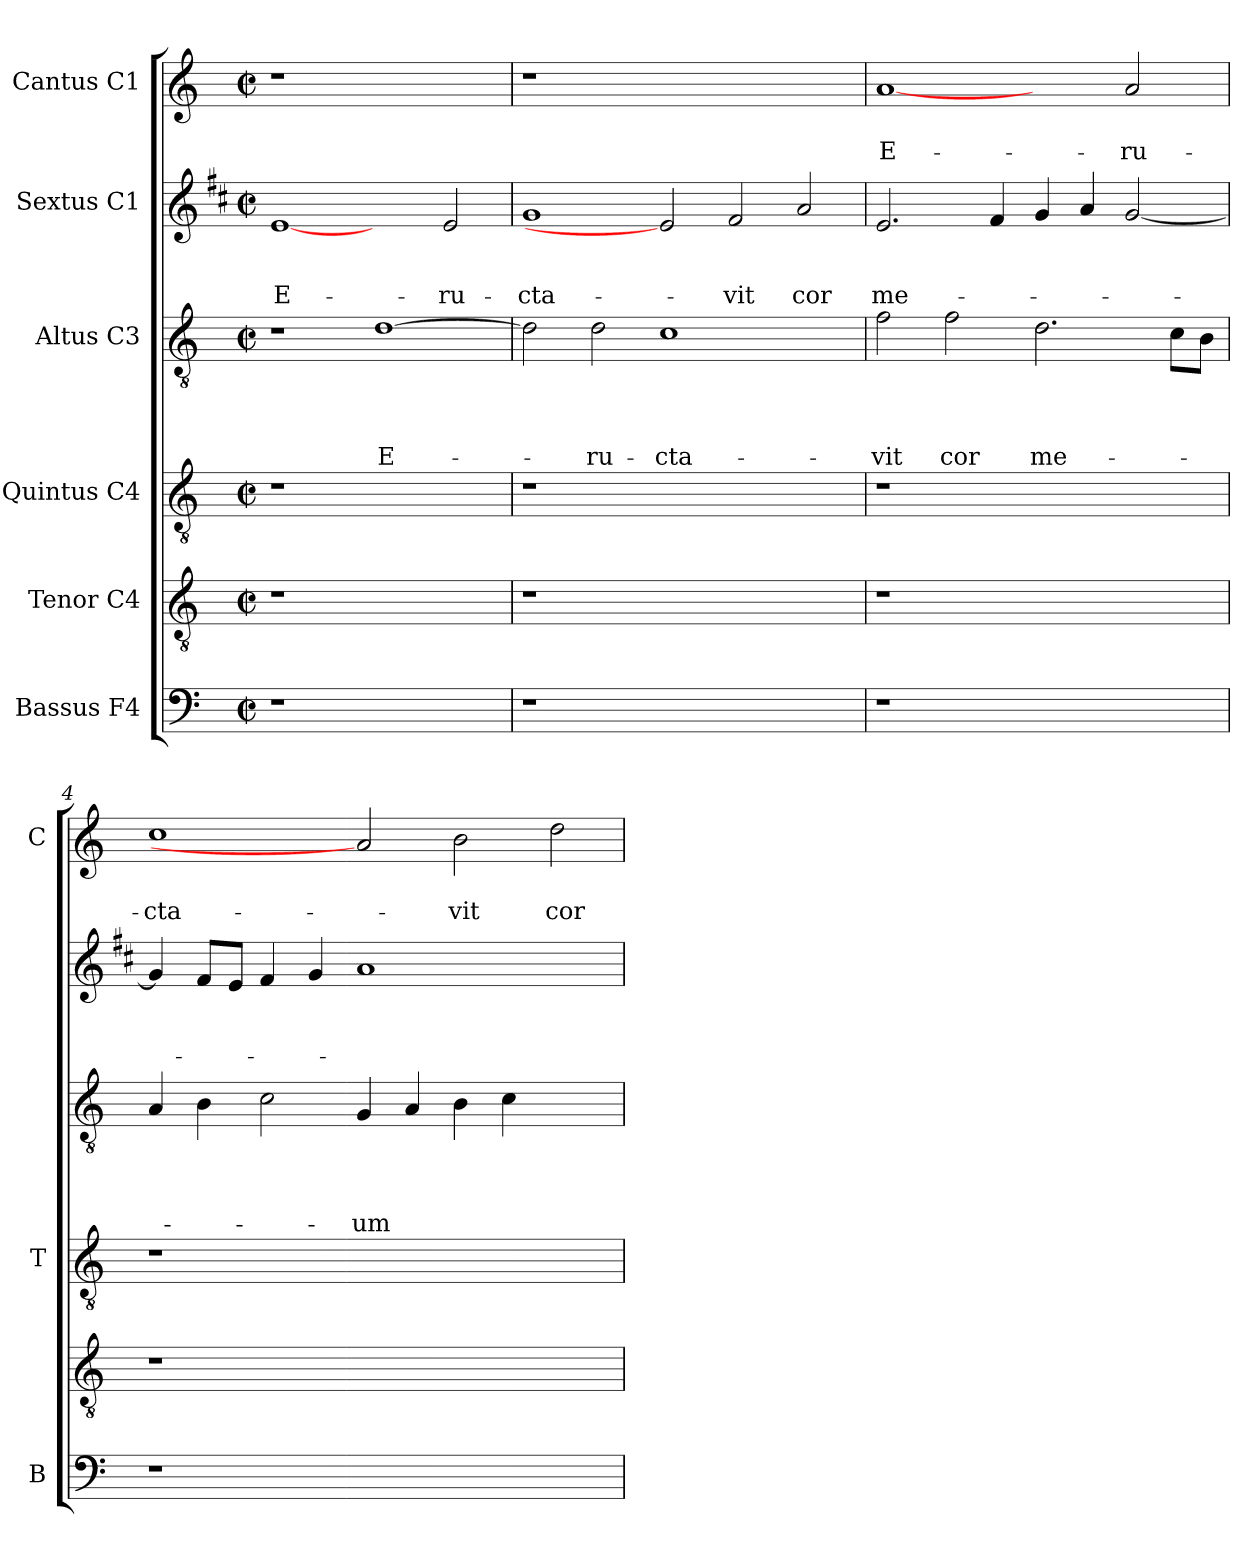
**kern	**kern	**kern	**kern	**text	**text	**text	**text	**kern	**text	**text	**text	**kern	**text	**text
*part6	*part5	*part4	*part3	*part3	*part3	*part3	*part3	*part2	*part2	*part2	*part2	*part1	*part1	*part1
*staff6	*staff5	*staff4	*staff3	*staff3	*staff3	*staff3	*staff3	*staff2	*staff2	*staff2	*staff2	*staff1	*staff1	*staff1
*I"Bassus F4	*I"Tenor C4	*I"Quintus C4	*I"Altus C3	*	*	*	*	*I"Sextus C1	*	*	*	*I"Cantus C1	*	*
*I'B	*	*I'T	*	*	*	*	*	*	*	*	*	*I'C	*	*
*clefF4	*clefGv2	*clefGv2	*clefGv2	*	*	*	*	*clefG2	*	*	*	*clefG2	*	*
*	*	*	*	*	*	*	*	*ITrd1c2	*	*	*	*	*	*
*k[]	*k[]	*k[]	*k[]	*	*	*	*	*k[]	*	*	*	*k[]	*	*
*C:	*C:	*C:	*C:	*	*	*	*	*C:	*	*	*	*C:	*	*
*M2/2	*M2/2	*M2/2	*M2/2	*	*	*	*	*M2/2	*	*	*	*M2/2	*	*
*met(c|)	*met(c|)	*met(c|)	*met(c|)	*	*	*	*	*met(c|)	*	*	*	*met(c|)	*	*
=1	=1	=1	=1	=1	=1	=1	=1	=1	=1	=1	=1	=1	=1	=1
!	!	!	!	!	!	!	!	!	!	!	!LO:LY:b	!	!	!
1r	1r	1r	1r	.	.	.	.	[1d	.	.	E-	1r	.	.
!	!	!	!	!	!	!	!LO:LY:b	!	!	!	!	!	!	!
1ryy	1ryy	1ryy	[1d	.	.	.	E-	2ryy	.	.	.	1ryy	.	.
!	!	!	!	!	!	!	!	!	!	!	!LO:LY:b	!	!	!
.	.	.	.	.	.	.	.	2d/	.	.	-ru-	.	.	.
=2	=2	=2	=2	=2	=2	=2	=2	=2	=2	=2	=2	=2	=2	=2
!	!	!	!	!	!	!	!	!	!	!	!LO:LY:b	!	!	!
1r	1r	1r	2d\]	.	.	.	.	1f	.	.	-cta-	1r	.	.
!	!	!	!	!	!	!	!LO:LY:b	!	!	!	!	!	!	!
.	.	.	2d\	.	.	.	-ru-	.	.	.	.	.	.	.
!	!	!	!	!	!	!	!LO:LY:b	!	!	!	!	!	!	!
1.ryy	1.ryy	1.ryy	1c	.	.	.	-cta-	2d]	.	.	.	1.ryy	.	.
!	!	!	!	!	!	!	!	!	!	!	!LO:LY:b	!	!	!
.	.	.	.	.	.	.	.	2e/	.	.	-vit	.	.	.
!	!	!	!	!	!	!	!	!	!	!	!LO:LY:b	!	!	!
.	.	.	2ryy	.	.	.	.	2g/	.	.	cor	.	.	.
=3	=3	=3	=3	=3	=3	=3	=3	=3	=3	=3	=3	=3	=3	=3
!	!	!	!	!	!	!	!LO:LY:b	!	!	!	!LO:LY:b	!	!	!LO:LY:b
1r	1r	1r	2f\	.	.	.	-vit	2.d/	.	.	me-	[1a	.	E-
!	!	!	!	!	!	!	!LO:LY:b	!	!	!	!	!	!	!
.	.	.	2f\	.	.	.	cor	.	.	.	.	.	.	.
.	.	.	.	.	.	.	.	4e/	.	.	.	.	.	.
!	!	!	!	!	!	!	!LO:LY:b	!	!	!	!	!	!	!
1ryy	1ryy	1ryy	2.d\	.	.	.	me-	4f/	.	.	.	2ryy	.	.
.	.	.	.	.	.	.	.	4g/	.	.	.	.	.	.
!	!	!	!	!	!	!	!	!	!	!	!	!	!	!LO:LY:b
.	.	.	.	.	.	.	.	[2f/	.	.	.	2a/	.	-ru-
.	.	.	8c\L	.	.	.	.	.	.	.	.	.	.	.
.	.	.	8B\J	.	.	.	.	.	.	.	.	.	.	.
=4	=4	=4	=4	=4	=4	=4	=4	=4	=4	=4	=4	=4	=4	=4
!	!	!	!	!	!	!	!	!	!	!	!	!	!	!LO:LY:b
1r	1r	1r	4A/	.	.	.	.	4f/]	.	.	.	1cc	.	-cta-
.	.	.	4B\	.	.	.	.	8e/L	.	.	.	.	.	.
.	.	.	.	.	.	.	.	8d/J	.	.	.	.	.	.
.	.	.	2c\	.	.	.	.	4e/	.	.	.	.	.	.
.	.	.	.	.	.	.	.	4f/	.	.	.	.	.	.
!	!	!	!	!	!	!	!LO:LY:b	!	!	!	!	!	!	!
1.ryy	1.ryy	1.ryy	4G/	.	.	.	-um	1g	.	.	.	2a]	.	.
.	.	.	4A/	.	.	.	.	.	.	.	.	.	.	.
!	!	!	!	!	!	!	!	!	!	!	!	!	!	!LO:LY:b
.	.	.	4B\	.	.	.	.	.	.	.	.	2b\	.	-vit
.	.	.	4c\	.	.	.	.	.	.	.	.	.	.	.
!	!	!	!	!	!	!	!	!	!	!	!	!	!	!LO:LY:b
.	.	.	2ryy	.	.	.	.	2ryy	.	.	.	2dd\	.	cor
=	=	=	=	=	=	=	=	=	=	=	=	=	=	=
*-	*-	*-	*-	*-	*-	*-	*-	*-	*-	*-	*-	*-	*-	*-
